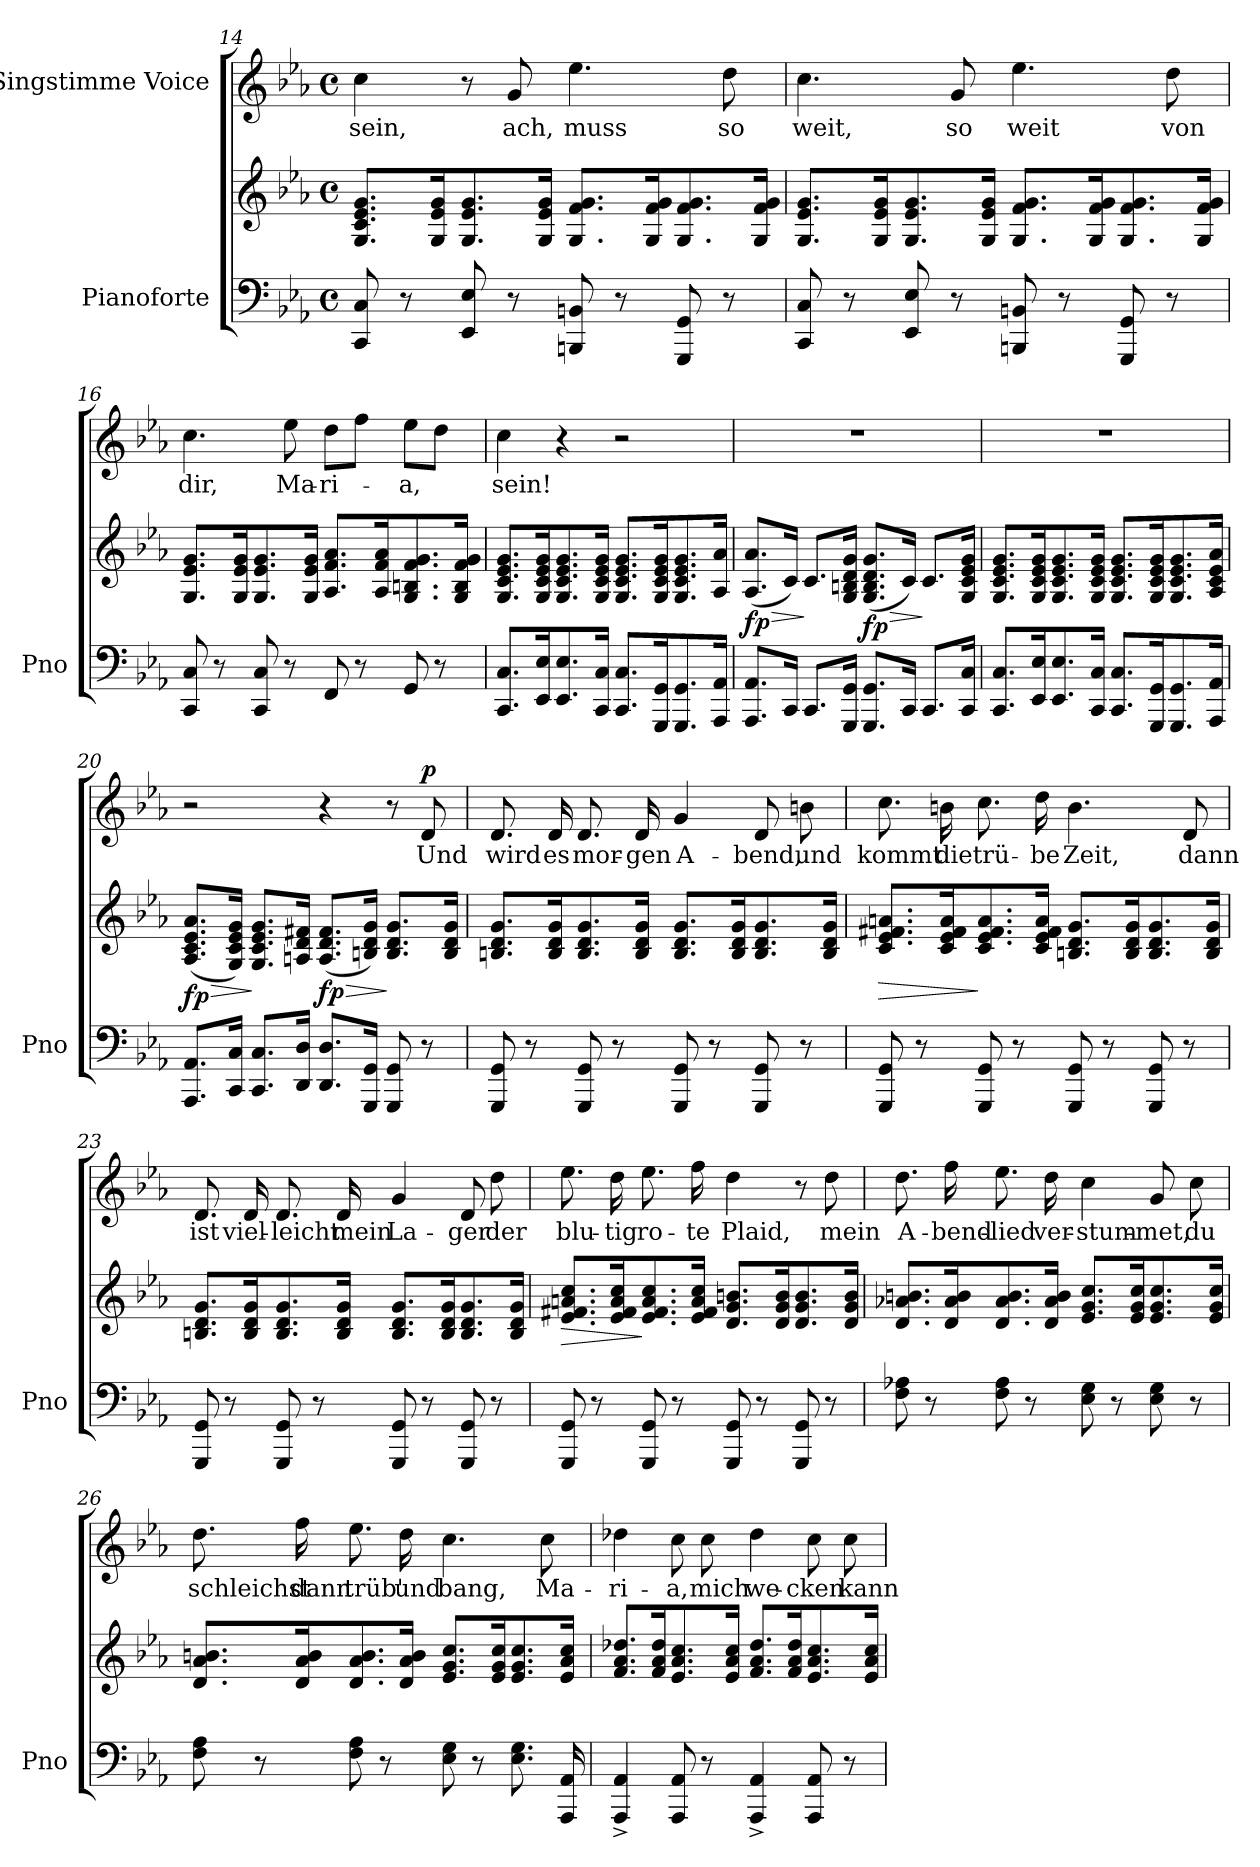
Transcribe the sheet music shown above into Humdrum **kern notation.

**kern	**kern	**dynam	**kern	**text	**dynam
*part2	*part2	*part2	*part1	*part1	*part1
*staff3	*staff2	*staff2/3	*staff1	*staff1	*staff1
*I"Pianoforte	*	*	*I"Singstimme Voice	*	*
*I'Pno	*	*	*	*	*
*clefF4	*clefG2	*	*clefG2	*	*
*k[b-e-a-]	*k[b-e-a-]	*	*k[b-e-a-]	*	*
*M4/4	*M4/4	*	*M4/4	*	*
*met(c)	*met(c)	*	*met(c)	*	*
=14	=14	=14	=14	=14	=14
!	!	!	!	!LO:LY:b	!
8CC/ 8C/	8.G/ 8.c/ 8.e-/ 8.g/L	.	4cc\	sein,	.
8r	.	.	.	.	.
.	16G/ 16e-/ 16g/K	.	.	.	.
8EE-/ 8E-/	8.G/ 8.e-/ 8.g/	.	8r	.	.
!	!	!	!	!LO:LY:b	!
8r	.	.	8g/	ach,	.
.	16G/ 16e-/ 16g/Jk	.	.	.	.
!	!	!	!	!LO:LY:b	!
8BBBn/ 8BBn/	8.G/ 8.f/ 8.g/L	.	4.ee-\	muss	.
8r	.	.	.	.	.
.	16G/ 16f/ 16g/K	.	.	.	.
8GGG/ 8GG/	8.G/ 8.f/ 8.g/	.	.	.	.
!	!	!	!	!LO:LY:b	!
8r	.	.	8dd\	so	.
.	16G/ 16f/ 16g/Jk	.	.	.	.
!!LO:LB:g=z
=15	=15	=15	=15	=15	=15
!	!	!	!	!LO:LY:b	!
8CC/ 8C/	8.G/ 8.e-/ 8.g/L	.	4.cc\	weit,	.
8r	.	.	.	.	.
.	16G/ 16e-/ 16g/K	.	.	.	.
8EE-/ 8E-/	8.G/ 8.e-/ 8.g/	.	.	.	.
!	!	!	!	!LO:LY:b	!
8r	.	.	8g/	so	.
.	16G/ 16e-/ 16g/Jk	.	.	.	.
!	!	!	!	!LO:LY:b	!
8BBBn/ 8BBn/	8.G/ 8.f/ 8.g/L	.	4.ee-\	weit	.
8r	.	.	.	.	.
.	16G/ 16f/ 16g/K	.	.	.	.
8GGG/ 8GG/	8.G/ 8.f/ 8.g/	.	.	.	.
!	!	!	!	!LO:LY:b	!
8r	.	.	8dd\	von	.
.	16G/ 16f/ 16g/Jk	.	.	.	.
=16	=16	=16	=16	=16	=16
!	!	!	!	!LO:LY:b	!
8CC/ 8C/	8.G/ 8.e-/ 8.g/L	.	4.cc\	dir,	.
8r	.	.	.	.	.
.	16G/ 16e-/ 16g/K	.	.	.	.
8CC/ 8C/	8.G/ 8.e-/ 8.g/	.	.	.	.
!	!	!	!	!LO:LY:b	!
8r	.	.	8ee-\	Ma-	.
.	16G/ 16e-/ 16g/Jk	.	.	.	.
!	!	!	!	!LO:LY:b	!
8FF/	8.A-/ 8.f/ 8.a-/L	.	8dd\L	-ri-	.
8r	.	.	8ff\J	.	.
.	16A-/ 16f/ 16a-/K	.	.	.	.
!	!	!	!	!LO:LY:b	!
8GG/	8.G/ 8.Bn/ 8.f/ 8.g/	.	8ee-\L	-a,	.
8r	.	.	8dd\J	.	.
.	16G/ 16B/ 16f/ 16g/Jk	.	.	.	.
=17	=17	=17	=17	=17	=17
!	!	!	!	!LO:LY:b	!
8.CC/ 8.C/L	8.G/ 8.c/ 8.e-/ 8.g/L	.	4cc\	sein!	.
16EE-/ 16E-/K	16G/ 16c/ 16e-/ 16g/K	.	.	.	.
8.EE-/ 8.E-/	8.G/ 8.c/ 8.e-/ 8.g/	.	4r	.	.
16CC/ 16C/Jk	16G/ 16c/ 16e-/ 16g/Jk	.	.	.	.
8.CC/ 8.C/L	8.G/ 8.c/ 8.e-/ 8.g/L	.	2r	.	.
16GGG/ 16GG/K	16G/ 16c/ 16e-/ 16g/K	.	.	.	.
8.GGG/ 8.GG/	8.G/ 8.c/ 8.e-/ 8.g/	.	.	.	.
16AAA-/ 16AA-/Jk	16A-/ 16a-/Jk	.	.	.	.
!!LO:LB:g=z
=18	=18	=18	=18	=18	=18
!	!	!LO:HP:b	!	!	!
!	!	!LO:DY:n=1:b	!	!	!
8.AAA-/ 8.AA-/L	(<8.A-/ 8.a-/L	> fp	1r	.	.
16CC/Jk	16c/Jk)	.	.	.	.
8.CC/L	8.c/L	]	.	.	.
16GGG/ 16GG/Jk	16G/ 16Bn/ 16d/ 16g/Jk	.	.	.	.
!	!	!LO:HP:b	!	!	!
!	!	!LO:DY:n=2:b	!	!	!
8.GGG/ 8.GG/L	(<8.G/ 8.B/ 8.d/ 8.g/L	> fp	.	.	.
16CC/Jk	16c/Jk)	.	.	.	.
8.CC/L	8.c/L	]	.	.	.
16CC/ 16C/Jk	16G/ 16c/ 16e-/ 16g/Jk	.	.	.	.
=19	=19	=19	=19	=19	=19
8.CC/ 8.C/L	8.G/ 8.c/ 8.e-/ 8.g/L	.	1r	.	.
16EE-/ 16E-/K	16G/ 16c/ 16e-/ 16g/K	.	.	.	.
8.EE-/ 8.E-/	8.G/ 8.c/ 8.e-/ 8.g/	.	.	.	.
16CC/ 16C/Jk	16G/ 16c/ 16e-/ 16g/Jk	.	.	.	.
8.CC/ 8.C/L	8.G/ 8.c/ 8.e-/ 8.g/L	.	.	.	.
16GGG/ 16GG/K	16G/ 16c/ 16e-/ 16g/K	.	.	.	.
8.GGG/ 8.GG/	8.G/ 8.c/ 8.e-/ 8.g/	.	.	.	.
16AAA-/ 16AA-/Jk	16A-/ 16c/ 16e-/ 16a-/Jk	.	.	.	.
=20	=20	=20	=20	=20	=20
!	!	!LO:HP:b	!	!	!
!	!	!LO:DY:n=1:b	!	!	!
8.AAA-/ 8.AA-/L	(<8.A-/ 8.c/ 8.e-/ 8.a-/L	> fp	2r	.	.
16CC/ 16C/Jk	16G/ 16c/ 16e-/ 16g/Jk)	.	.	.	.
8.CC/ 8.C/L	8.G/ 8.c/ 8.e-/ 8.g/L	]	.	.	.
16DD/ 16D/Jk	16An/ 16d/ 16f#X/Jk	.	.	.	.
!	!	!LO:HP:b	!	!	!
!	!	!LO:DY:n=2:b	!	!	!
8.DD/ 8.D/L	(<8.A/ 8.d/ 8.f#/L	> fp	4r	.	.
16GGG/ 16GG/Jk	16Bn/ 16d/ 16g/Jk)	.	.	.	.
8GGG/ 8GG/	8.B/ 8.d/ 8.g/L	]	8r	.	.
!	!	!	!	!LO:LY:b	!LO:DY:a
8r	.	.	8d/	Und	p
.	16B/ 16d/ 16g/Jk	.	.	.	.
!!LO:LB:g=z
=21	=21	=21	=21	=21	=21
!	!	!	!	!LO:LY:b	!
8GGG/ 8GG/	8.Bn/ 8.d/ 8.g/L	.	8.d/	wird	.
8r	.	.	.	.	.
!	!	!	!	!LO:LY:b	!
.	16B/ 16d/ 16g/K	.	16d/	es	.
!	!	!	!	!LO:LY:b	!
8GGG/ 8GG/	8.B/ 8.d/ 8.g/	.	8.d/	mor-	.
8r	.	.	.	.	.
!	!	!	!	!LO:LY:b	!
.	16B/ 16d/ 16g/Jk	.	16d/	-gen	.
!	!	!	!	!LO:LY:b	!
8GGG/ 8GG/	8.B/ 8.d/ 8.g/L	.	4g/	A-	.
8r	.	.	.	.	.
.	16B/ 16d/ 16g/K	.	.	.	.
!	!	!	!	!LO:LY:b	!
8GGG/ 8GG/	8.B/ 8.d/ 8.g/	.	8d/	-bend,	.
!	!	!	!	!LO:LY:b	!
8r	.	.	8bn\	und	.
.	16B/ 16d/ 16g/Jk	.	.	.	.
=22	=22	=22	=22	=22	=22
!	!	!LO:HP:b	!	!LO:LY:b	!
8GGG/ 8GG/	8.c/ 8.e-/ 8.f#X/ 8.an/L	>	8.cc\	kommt	.
8r	.	.	.	.	.
!	!	!	!	!LO:LY:b	!
.	16c/ 16e-/ 16f#/ 16a/K	.	16bn\	die	.
!	!	!	!	!LO:LY:b	!
8GGG/ 8GG/	8.c/ 8.e-/ 8.f#/ 8.a/	]	8.cc\	trü-	.
8r	.	.	.	.	.
!	!	!	!	!LO:LY:b	!
.	16c/ 16e-/ 16f#/ 16a/Jk	.	16dd\	-be	.
!	!	!	!	!LO:LY:b	!
8GGG/ 8GG/	8.Bn/ 8.d/ 8.g/L	.	4.b\	Zeit,	.
8r	.	.	.	.	.
.	16B/ 16d/ 16g/K	.	.	.	.
8GGG/ 8GG/	8.B/ 8.d/ 8.g/	.	.	.	.
!	!	!	!	!LO:LY:b	!
8r	.	.	8d/	dann	.
.	16B/ 16d/ 16g/Jk	.	.	.	.
=23	=23	=23	=23	=23	=23
!	!	!	!	!LO:LY:b	!
8GGG/ 8GG/	8.Bn/ 8.d/ 8.g/L	.	8.d/	ist	.
8r	.	.	.	.	.
!	!	!	!	!LO:LY:b	!
.	16B/ 16d/ 16g/K	.	16d/	viel-	.
!	!	!	!	!LO:LY:b	!
8GGG/ 8GG/	8.B/ 8.d/ 8.g/	.	8.d/	-leicht	.
8r	.	.	.	.	.
!	!	!	!	!LO:LY:b	!
.	16B/ 16d/ 16g/Jk	.	16d/	mein	.
!	!	!	!	!LO:LY:b	!
8GGG/ 8GG/	8.B/ 8.d/ 8.g/L	.	4g/	La-	.
8r	.	.	.	.	.
.	16B/ 16d/ 16g/K	.	.	.	.
!	!	!	!	!LO:LY:b	!
8GGG/ 8GG/	8.B/ 8.d/ 8.g/	.	8d/	-ger	.
!	!	!	!	!LO:LY:b	!
8r	.	.	8dd\	der	.
.	16B/ 16d/ 16g/Jk	.	.	.	.
!!LO:PB:g=z
=24	=24	=24	=24	=24	=24
!	!	!LO:HP:b	!	!LO:LY:b	!
8GGG/ 8GG/	8.e-/ 8.f#X/ 8.an/ 8.cc/L	>	8.ee-\	blu-	.
8r	.	.	.	.	.
!	!	!	!	!LO:LY:b	!
.	16e-/ 16f#/ 16a/ 16cc/K	.	16dd\	-tig	.
!	!	!	!	!LO:LY:b	!
8GGG/ 8GG/	8.e-/ 8.f#/ 8.a/ 8.cc/	]	8.ee-\	ro-	.
8r	.	.	.	.	.
!	!	!	!	!LO:LY:b	!
.	16e-/ 16f#/ 16a/ 16cc/Jk	.	16ff\	-te	.
!	!	!	!	!LO:LY:b	!
8GGG/ 8GG/	8.d/ 8.g/ 8.bn/L	.	4dd\	Plaid,	.
8r	.	.	.	.	.
.	16d/ 16g/ 16b/K	.	.	.	.
8GGG/ 8GG/	8.d/ 8.g/ 8.b/	.	8r	.	.
!	!	!	!	!LO:LY:b	!
8r	.	.	8dd\	mein	.
.	16d/ 16g/ 16b/Jk	.	.	.	.
=25	=25	=25	=25	=25	=25
!	!	!	!	!LO:LY:b	!
8F\ 8A-X\	8.d/ 8.a-X/ 8.bn/L	.	8.dd\	A-	.
8r	.	.	.	.	.
!	!	!	!	!LO:LY:b	!
.	16d/ 16a-/ 16b/K	.	16ff\	-bend-	.
!	!	!	!	!LO:LY:b	!
8F\ 8A-\	8.d/ 8.a-/ 8.b/	.	8.ee-\	-lied	.
8r	.	.	.	.	.
!	!	!	!	!LO:LY:b	!
.	16d/ 16a-/ 16b/Jk	.	16dd\	ver-	.
!	!	!	!	!LO:LY:b	!
8E-\ 8G\	8.e-/ 8.g/ 8.cc/L	.	4cc\	-stum-	.
8r	.	.	.	.	.
.	16e-/ 16g/ 16cc/K	.	.	.	.
!	!	!	!	!LO:LY:b	!
8E-\ 8G\	8.e-/ 8.g/ 8.cc/	.	8g/	-met,	.
!	!	!	!	!LO:LY:b	!
8r	.	.	8cc\	du	.
.	16e-/ 16g/ 16cc/Jk	.	.	.	.
=26	=26	=26	=26	=26	=26
!	!	!	!	!LO:LY:b	!
8F\ 8A-\	8.d/ 8.a-/ 8.bn/L	.	8.dd\	schleichst	.
8r	.	.	.	.	.
!	!	!	!	!LO:LY:b	!
.	16d/ 16a-/ 16b/K	.	16ff\	dann	.
!	!	!	!	!LO:LY:b	!
8F\ 8A-\	8.d/ 8.a-/ 8.b/	.	8.ee-\	trüb'	.
8r	.	.	.	.	.
!	!	!	!	!LO:LY:b	!
.	16d/ 16a-/ 16b/Jk	.	16dd\	und	.
!	!	!	!	!LO:LY:b	!
8E-\ 8G\	8.e-/ 8.g/ 8.cc/L	.	4.cc\	bang,	.
8r	.	.	.	.	.
.	16e-/ 16g/ 16cc/K	.	.	.	.
8.E-\ 8.G\	8.e-/ 8.g/ 8.cc/	.	.	.	.
!	!	!	!	!LO:LY:b	!
.	.	.	8cc\	Ma-	.
16AAA-/ 16AA-/	16e-/ 16a-/ 16cc/Jk	.	.	.	.
!!LO:LB:g=z
=27	=27	=27	=27	=27	=27
!	!	!	!	!LO:LY:b	!
4AAA-/^ 4AA-/^	8.f/ 8.a-/ 8.dd-X/L	.	4dd-X\	-ri-	.
.	16f/ 16a-/ 16dd-/K	.	.	.	.
!	!	!	!	!LO:LY:b	!
8AAA-/ 8AA-/	8.e-/ 8.a-/ 8.cc/	.	8cc\	-a,	.
!	!	!	!	!LO:LY:b	!
8r	.	.	8cc\	mich	.
.	16e-/ 16a-/ 16cc/Jk	.	.	.	.
!	!	!	!	!LO:LY:b	!
4AAA-/^ 4AA-/^	8.f/ 8.a-/ 8.dd-/L	.	4dd-\	we-	.
.	16f/ 16a-/ 16dd-/K	.	.	.	.
!	!	!	!	!LO:LY:b	!
8AAA-/ 8AA-/	8.e-/ 8.a-/ 8.cc/	.	8cc\	-cken	.
!	!	!	!	!LO:LY:b	!
8r	.	.	8cc\	kann	.
.	16e-/ 16a-/ 16cc/Jk	.	.	.	.
=	=	=	=	=	=
*-	*-	*-	*-	*-	*-
